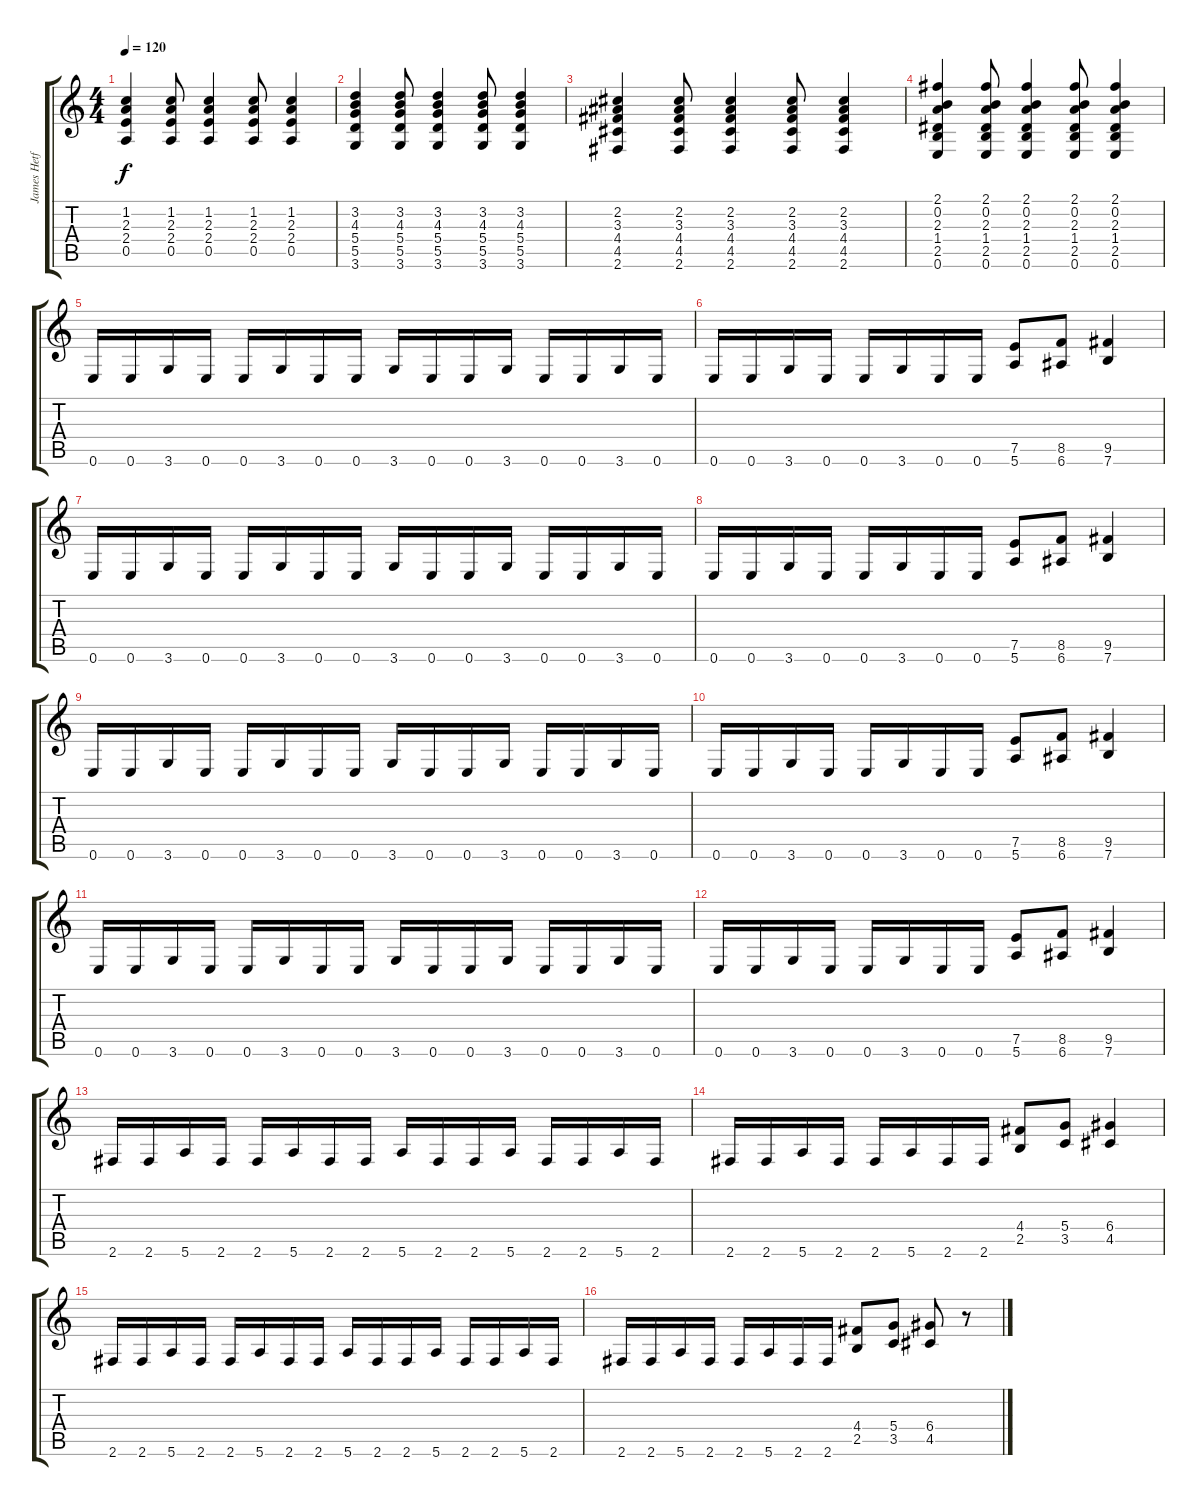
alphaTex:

\track ("James Hetfield" "James Hetf") {instrument distortionguitar}
\staff {score tabs}
\tuning (E4 B3 G3 D3 A2 E2) {hide}
\ts (4 4)
\tempo 120
\clef g2
\ks c
(1.2 2.3 2.4 0.5).4{dy f instrument acousticguitarsteel} (1.2 2.3 2.4 0.5).8 (1.2 2.3 2.4 0.5).4 (1.2 2.3 2.4 0.5).8 (1.2 2.3 2.4 0.5).4 |
(3.2 4.3 5.4 5.5 3.6).4{instrument acousticguitarsteel} (3.2 4.3 5.4 5.5 3.6).8 (3.2 4.3 5.4 5.5 3.6).4 (3.2 4.3 5.4 5.5 3.6).8 (3.2 4.3 5.4 5.5 3.6).4 |
(2.2 3.3 4.4 4.5 2.6).4{instrument acousticguitarsteel} (2.2 3.3 4.4 4.5 2.6).8 (2.2 3.3 4.4 4.5 2.6).4 (2.2 3.3 4.4 4.5 2.6).8 (2.2 3.3 4.4 4.5 2.6).4 |
(2.1 0.2 2.3 1.4 2.5 0.6).4{instrument acousticguitarsteel} (2.1 0.2 2.3 1.4 2.5 0.6).8 (2.1 0.2 2.3 1.4 2.5 0.6).4 (2.1 0.2 2.3 1.4 2.5 0.6).8 (2.1 0.2 2.3 1.4 2.5 0.6).4 |
0.6.16{volume 13 instrument distortionguitar} 0.6.16 3.6.16 0.6.16 0.6.16 3.6.16 0.6.16 0.6.16 3.6.16 0.6.16 0.6.16 3.6.16 0.6.16 0.6.16 3.6.16 0.6.16 |
0.6.16 0.6.16 3.6.16 0.6.16 0.6.16 3.6.16 0.6.16 0.6.16 (7.5 5.6).8 (8.5 6.6).8 (9.5 7.6).4 |
0.6.16 0.6.16 3.6.16 0.6.16 0.6.16 3.6.16 0.6.16 0.6.16 3.6.16 0.6.16 0.6.16 3.6.16 0.6.16 0.6.16 3.6.16 0.6.16 |
0.6.16 0.6.16 3.6.16 0.6.16 0.6.16 3.6.16 0.6.16 0.6.16 (7.5 5.6).8 (8.5 6.6).8 (9.5 7.6).4 |
0.6.16 0.6.16 3.6.16 0.6.16 0.6.16 3.6.16 0.6.16 0.6.16 3.6.16 0.6.16 0.6.16 3.6.16 0.6.16 0.6.16 3.6.16 0.6.16 |
0.6.16 0.6.16 3.6.16 0.6.16 0.6.16 3.6.16 0.6.16 0.6.16 (7.5 5.6).8 (8.5 6.6).8 (9.5 7.6).4 |
0.6.16 0.6.16 3.6.16 0.6.16 0.6.16 3.6.16 0.6.16 0.6.16 3.6.16 0.6.16 0.6.16 3.6.16 0.6.16 0.6.16 3.6.16 0.6.16 |
0.6.16 0.6.16 3.6.16 0.6.16 0.6.16 3.6.16 0.6.16 0.6.16 (7.5 5.6).8 (8.5 6.6).8 (9.5 7.6).4 |
2.6.16 2.6.16 5.6.16 2.6.16 2.6.16 5.6.16 2.6.16 2.6.16 5.6.16 2.6.16 2.6.16 5.6.16 2.6.16 2.6.16 5.6.16 2.6.16 |
2.6.16 2.6.16 5.6.16 2.6.16 2.6.16 5.6.16 2.6.16 2.6.16 (4.4 2.5).8 (5.4 3.5).8 (6.4 4.5).4 |
2.6.16 2.6.16 5.6.16 2.6.16 2.6.16 5.6.16 2.6.16 2.6.16 5.6.16 2.6.16 2.6.16 5.6.16 2.6.16 2.6.16 5.6.16 2.6.16 |
2.6.16 2.6.16 5.6.16 2.6.16 2.6.16 5.6.16 2.6.16 2.6.16 (4.4 2.5).8 (5.4 3.5).8 (6.4 4.5).8 r.8
